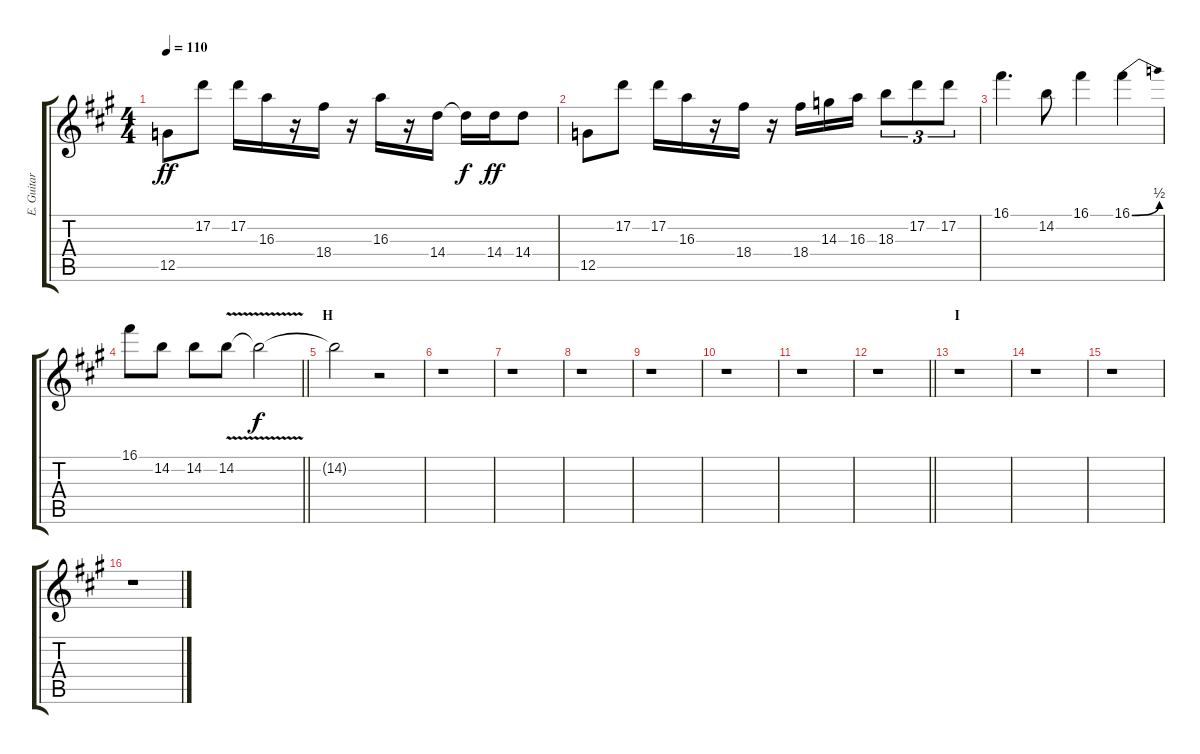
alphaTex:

\track ("E. Guitar IV" "E. Guitar ") {instrument overdrivenguitar}
\staff {score tabs}
\tuning (D4 A3 F3 C3 G2 D2) {hide}
\ts (4 4)
\tempo 110
\clef g2
\ks a
12.5.8{dy ff} 17.2.8 17.2.16 16.3.16 r.16 18.4.16 r.16 16.3.16 r.16 14.4.16 14.4{t}.16{dy f} 14.4.16{dy ff} 14.4.8 |
12.5.8 17.2.8 17.2.16 16.3.16 r.16 18.4.16 r.16 18.4.16 14.3.16 16.3.16 18.3.8{tu (3 2)} 17.2.8{tu (3 2)} 17.2.8{tu (3 2)} |
16.1.4{d} 14.2.8 16.1.4 16.1{be (bend 0 0 60 2)}.4 |
\barLineRight lightlight
16.1.8 14.2.8 14.2.8 14.2{v}.8 14.2{t}.2{dy f} |
\section ("" "H")
14.2{t}.2 r.2 |
r.1 |
r.1 |
r.1 |
r.1 |
r.1 |
r.1 |
\barLineRight lightlight
r.1 |
\section ("" "I")
r.1 |
r.1 |
r.1 |
r.1
